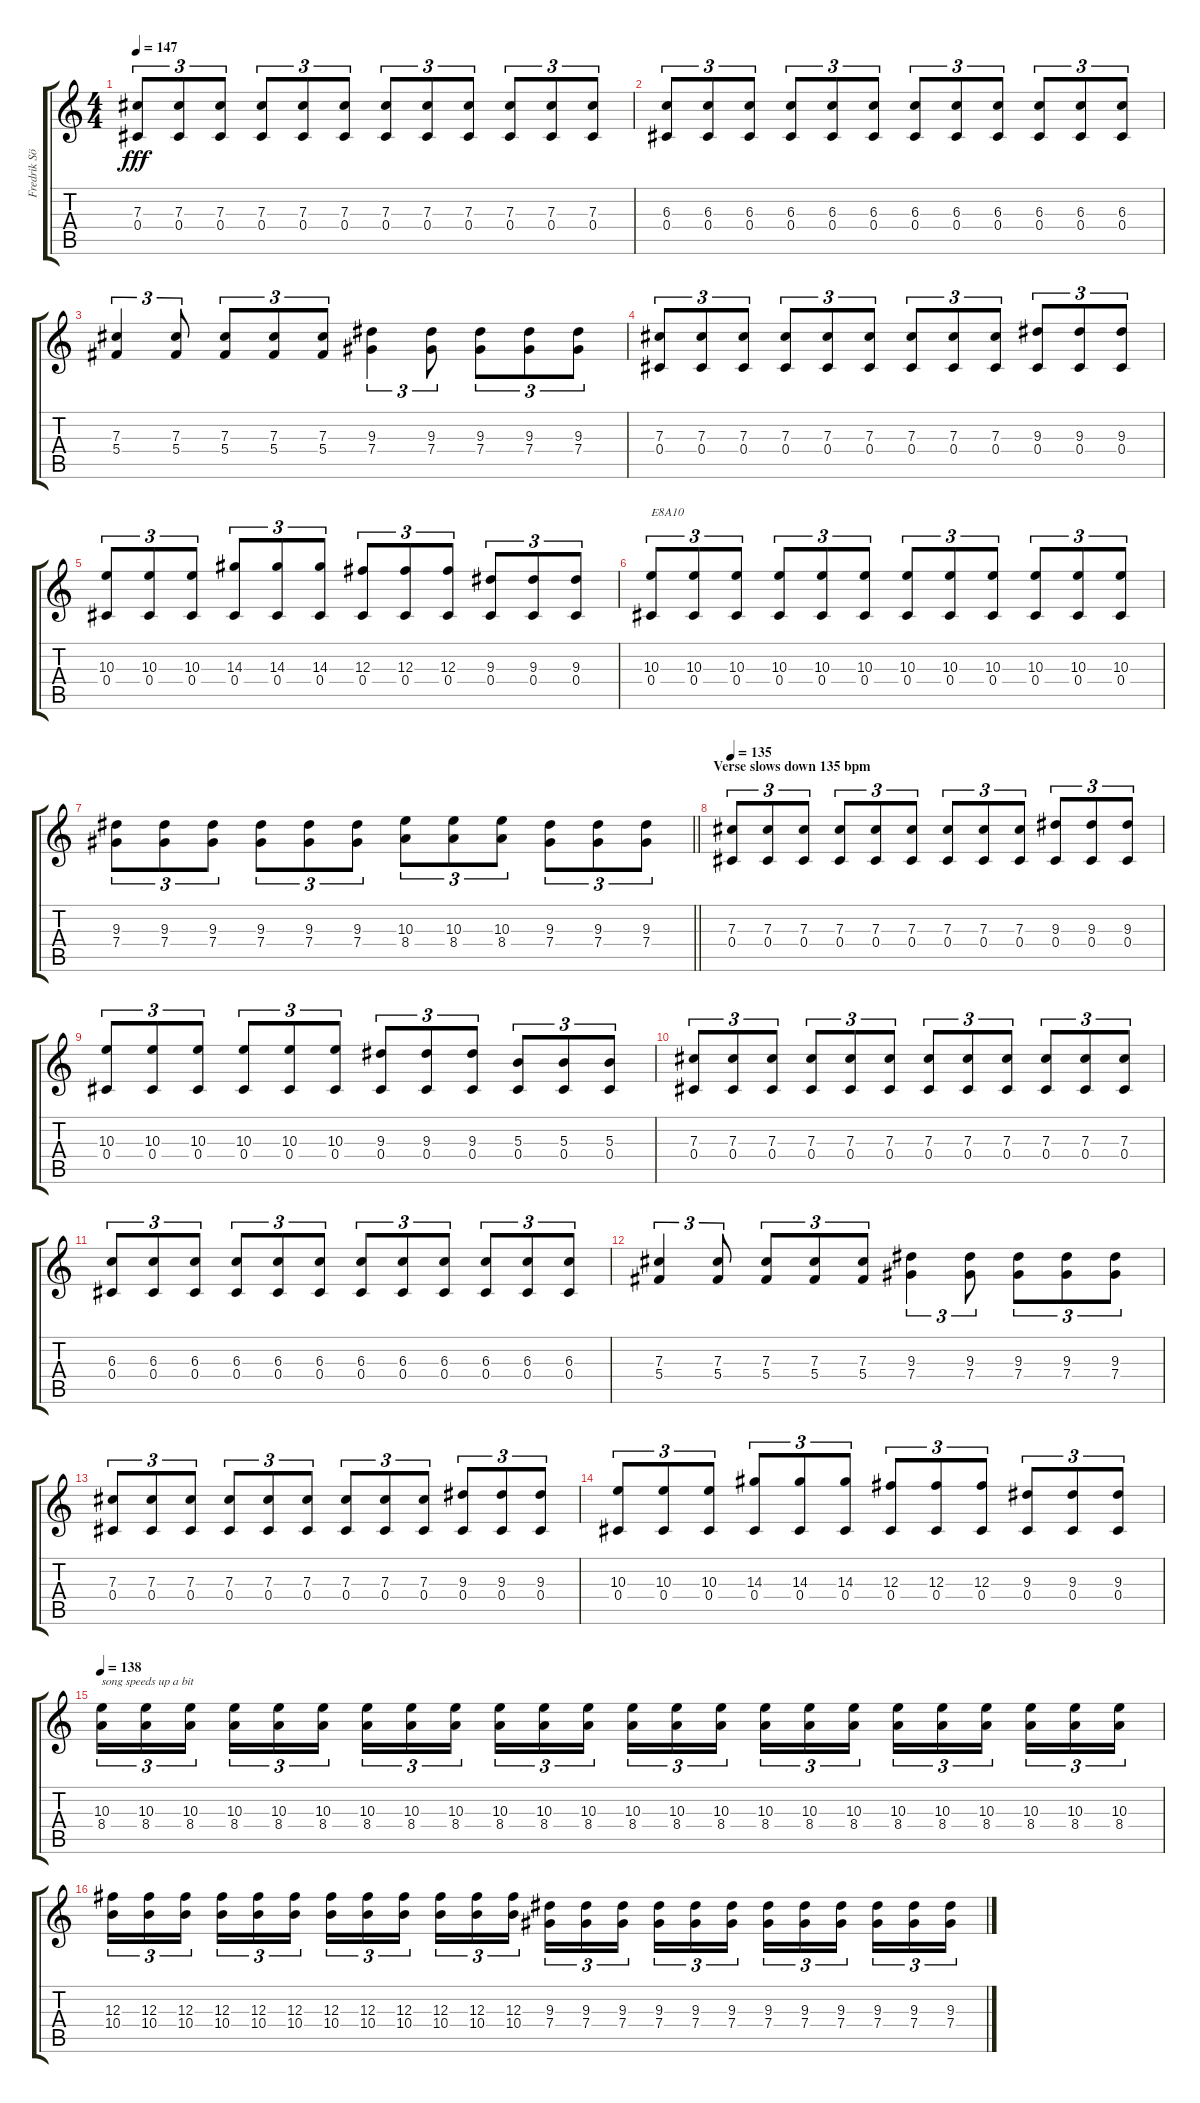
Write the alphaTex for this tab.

\track ("Fredrik Söderberg (D# Tuning)" "Fredrik Sö") {instrument distortionguitar}
\staff {score tabs}
\tuning (Eb4 Bb3 Gb3 Db3 Ab2 Eb2) {hide}
\ts (4 4)
\tempo 147
\clef g2
\ks c
(7.3 0.4).8{tu (3 2) dy fff} (7.3 0.4).8{tu (3 2)} (7.3 0.4).8{tu (3 2)} (7.3 0.4).8{tu (3 2)} (7.3 0.4).8{tu (3 2)} (7.3 0.4).8{tu (3 2)} (7.3 0.4).8{tu (3 2)} (7.3 0.4).8{tu (3 2)} (7.3 0.4).8{tu (3 2)} (7.3 0.4).8{tu (3 2)} (7.3 0.4).8{tu (3 2)} (7.3 0.4).8{tu (3 2)} |
(6.3 0.4).8{tu (3 2)} (6.3 0.4).8{tu (3 2)} (6.3 0.4).8{tu (3 2)} (6.3 0.4).8{tu (3 2)} (6.3 0.4).8{tu (3 2)} (6.3 0.4).8{tu (3 2)} (6.3 0.4).8{tu (3 2)} (6.3 0.4).8{tu (3 2)} (6.3 0.4).8{tu (3 2)} (6.3 0.4).8{tu (3 2)} (6.3 0.4).8{tu (3 2)} (6.3 0.4).8{tu (3 2)} |
(7.3 5.4).4{tu (3 2)} (7.3 5.4).8{tu (3 2)} (7.3 5.4).8{tu (3 2)} (7.3 5.4).8{tu (3 2)} (7.3 5.4).8{tu (3 2)} (9.3 7.4).4{tu (3 2)} (9.3 7.4).8{tu (3 2)} (9.3 7.4).8{tu (3 2)} (9.3 7.4).8{tu (3 2)} (9.3 7.4).8{tu (3 2)} |
(7.3 0.4).8{tu (3 2)} (7.3 0.4).8{tu (3 2)} (7.3 0.4).8{tu (3 2)} (7.3 0.4).8{tu (3 2)} (7.3 0.4).8{tu (3 2)} (7.3 0.4).8{tu (3 2)} (7.3 0.4).8{tu (3 2)} (7.3 0.4).8{tu (3 2)} (7.3 0.4).8{tu (3 2)} (9.3 0.4).8{tu (3 2)} (9.3 0.4).8{tu (3 2)} (9.3 0.4).8{tu (3 2)} |
(10.3 0.4).8{tu (3 2)} (10.3 0.4).8{tu (3 2)} (10.3 0.4).8{tu (3 2)} (14.3 0.4).8{tu (3 2)} (14.3 0.4).8{tu (3 2)} (14.3 0.4).8{tu (3 2)} (12.3 0.4).8{tu (3 2)} (12.3 0.4).8{tu (3 2)} (12.3 0.4).8{tu (3 2)} (9.3 0.4).8{tu (3 2)} (9.3 0.4).8{tu (3 2)} (9.3 0.4).8{tu (3 2)} |
(10.3 0.4).8{tu (3 2) txt "E8A10"} (10.3 0.4).8{tu (3 2)} (10.3 0.4).8{tu (3 2)} (10.3 0.4).8{tu (3 2)} (10.3 0.4).8{tu (3 2)} (10.3 0.4).8{tu (3 2)} (10.3 0.4).8{tu (3 2)} (10.3 0.4).8{tu (3 2)} (10.3 0.4).8{tu (3 2)} (10.3 0.4).8{tu (3 2)} (10.3 0.4).8{tu (3 2)} (10.3 0.4).8{tu (3 2)} |
\barLineRight lightlight
(9.3 7.4).8{tu (3 2)} (9.3 7.4).8{tu (3 2)} (9.3 7.4).8{tu (3 2)} (9.3 7.4).8{tu (3 2)} (9.3 7.4).8{tu (3 2)} (9.3 7.4).8{tu (3 2)} (10.3 8.4).8{tu (3 2)} (10.3 8.4).8{tu (3 2)} (10.3 8.4).8{tu (3 2)} (9.3 7.4).8{tu (3 2)} (9.3 7.4).8{tu (3 2)} (9.3 7.4).8{tu (3 2)} |
\section ("" "Verse slows down 135 bpm")
\tempo 135
(7.3 0.4).8{tu (3 2)} (7.3 0.4).8{tu (3 2)} (7.3 0.4).8{tu (3 2)} (7.3 0.4).8{tu (3 2)} (7.3 0.4).8{tu (3 2)} (7.3 0.4).8{tu (3 2)} (7.3 0.4).8{tu (3 2)} (7.3 0.4).8{tu (3 2)} (7.3 0.4).8{tu (3 2)} (9.3 0.4).8{tu (3 2)} (9.3 0.4).8{tu (3 2)} (9.3 0.4).8{tu (3 2)} |
(10.3 0.4).8{tu (3 2)} (10.3 0.4).8{tu (3 2)} (10.3 0.4).8{tu (3 2)} (10.3 0.4).8{tu (3 2)} (10.3 0.4).8{tu (3 2)} (10.3 0.4).8{tu (3 2)} (9.3 0.4).8{tu (3 2)} (9.3 0.4).8{tu (3 2)} (9.3 0.4).8{tu (3 2)} (5.3 0.4).8{tu (3 2)} (5.3 0.4).8{tu (3 2)} (5.3 0.4).8{tu (3 2)} |
(7.3 0.4).8{tu (3 2)} (7.3 0.4).8{tu (3 2)} (7.3 0.4).8{tu (3 2)} (7.3 0.4).8{tu (3 2)} (7.3 0.4).8{tu (3 2)} (7.3 0.4).8{tu (3 2)} (7.3 0.4).8{tu (3 2)} (7.3 0.4).8{tu (3 2)} (7.3 0.4).8{tu (3 2)} (7.3 0.4).8{tu (3 2)} (7.3 0.4).8{tu (3 2)} (7.3 0.4).8{tu (3 2)} |
(6.3 0.4).8{tu (3 2)} (6.3 0.4).8{tu (3 2)} (6.3 0.4).8{tu (3 2)} (6.3 0.4).8{tu (3 2)} (6.3 0.4).8{tu (3 2)} (6.3 0.4).8{tu (3 2)} (6.3 0.4).8{tu (3 2)} (6.3 0.4).8{tu (3 2)} (6.3 0.4).8{tu (3 2)} (6.3 0.4).8{tu (3 2)} (6.3 0.4).8{tu (3 2)} (6.3 0.4).8{tu (3 2)} |
(7.3 5.4).4{tu (3 2)} (7.3 5.4).8{tu (3 2)} (7.3 5.4).8{tu (3 2)} (7.3 5.4).8{tu (3 2)} (7.3 5.4).8{tu (3 2)} (9.3 7.4).4{tu (3 2)} (9.3 7.4).8{tu (3 2)} (9.3 7.4).8{tu (3 2)} (9.3 7.4).8{tu (3 2)} (9.3 7.4).8{tu (3 2)} |
(7.3 0.4).8{tu (3 2)} (7.3 0.4).8{tu (3 2)} (7.3 0.4).8{tu (3 2)} (7.3 0.4).8{tu (3 2)} (7.3 0.4).8{tu (3 2)} (7.3 0.4).8{tu (3 2)} (7.3 0.4).8{tu (3 2)} (7.3 0.4).8{tu (3 2)} (7.3 0.4).8{tu (3 2)} (9.3 0.4).8{tu (3 2)} (9.3 0.4).8{tu (3 2)} (9.3 0.4).8{tu (3 2)} |
(10.3 0.4).8{tu (3 2)} (10.3 0.4).8{tu (3 2)} (10.3 0.4).8{tu (3 2)} (14.3 0.4).8{tu (3 2)} (14.3 0.4).8{tu (3 2)} (14.3 0.4).8{tu (3 2)} (12.3 0.4).8{tu (3 2)} (12.3 0.4).8{tu (3 2)} (12.3 0.4).8{tu (3 2)} (9.3 0.4).8{tu (3 2)} (9.3 0.4).8{tu (3 2)} (9.3 0.4).8{tu (3 2)} |
\tempo 138
(10.3 8.4).16{tu (3 2) txt "song speeds up a bit"} (10.3 8.4).16{tu (3 2)} (10.3 8.4).16{tu (3 2) beam splitsecondary} (10.3 8.4).16{tu (3 2)} (10.3 8.4).16{tu (3 2)} (10.3 8.4).16{tu (3 2)} (10.3 8.4).16{tu (3 2)} (10.3 8.4).16{tu (3 2)} (10.3 8.4).16{tu (3 2) beam splitsecondary} (10.3 8.4).16{tu (3 2)} (10.3 8.4).16{tu (3 2)} (10.3 8.4).16{tu (3 2)} (10.3 8.4).16{tu (3 2)} (10.3 8.4).16{tu (3 2)} (10.3 8.4).16{tu (3 2) beam splitsecondary} (10.3 8.4).16{tu (3 2)} (10.3 8.4).16{tu (3 2)} (10.3 8.4).16{tu (3 2)} (10.3 8.4).16{tu (3 2)} (10.3 8.4).16{tu (3 2)} (10.3 8.4).16{tu (3 2) beam splitsecondary} (10.3 8.4).16{tu (3 2)} (10.3 8.4).16{tu (3 2)} (10.3 8.4).16{tu (3 2)} |
(12.3 10.4).16{tu (3 2)} (12.3 10.4).16{tu (3 2)} (12.3 10.4).16{tu (3 2) beam splitsecondary} (12.3 10.4).16{tu (3 2)} (12.3 10.4).16{tu (3 2)} (12.3 10.4).16{tu (3 2)} (12.3 10.4).16{tu (3 2)} (12.3 10.4).16{tu (3 2)} (12.3 10.4).16{tu (3 2) beam splitsecondary} (12.3 10.4).16{tu (3 2)} (12.3 10.4).16{tu (3 2)} (12.3 10.4).16{tu (3 2)} (9.3 7.4).16{tu (3 2)} (9.3 7.4).16{tu (3 2)} (9.3 7.4).16{tu (3 2) beam splitsecondary} (9.3 7.4).16{tu (3 2)} (9.3 7.4).16{tu (3 2)} (9.3 7.4).16{tu (3 2)} (9.3 7.4).16{tu (3 2)} (9.3 7.4).16{tu (3 2)} (9.3 7.4).16{tu (3 2) beam splitsecondary} (9.3 7.4).16{tu (3 2)} (9.3 7.4).16{tu (3 2)} (9.3 7.4).16{tu (3 2)}
